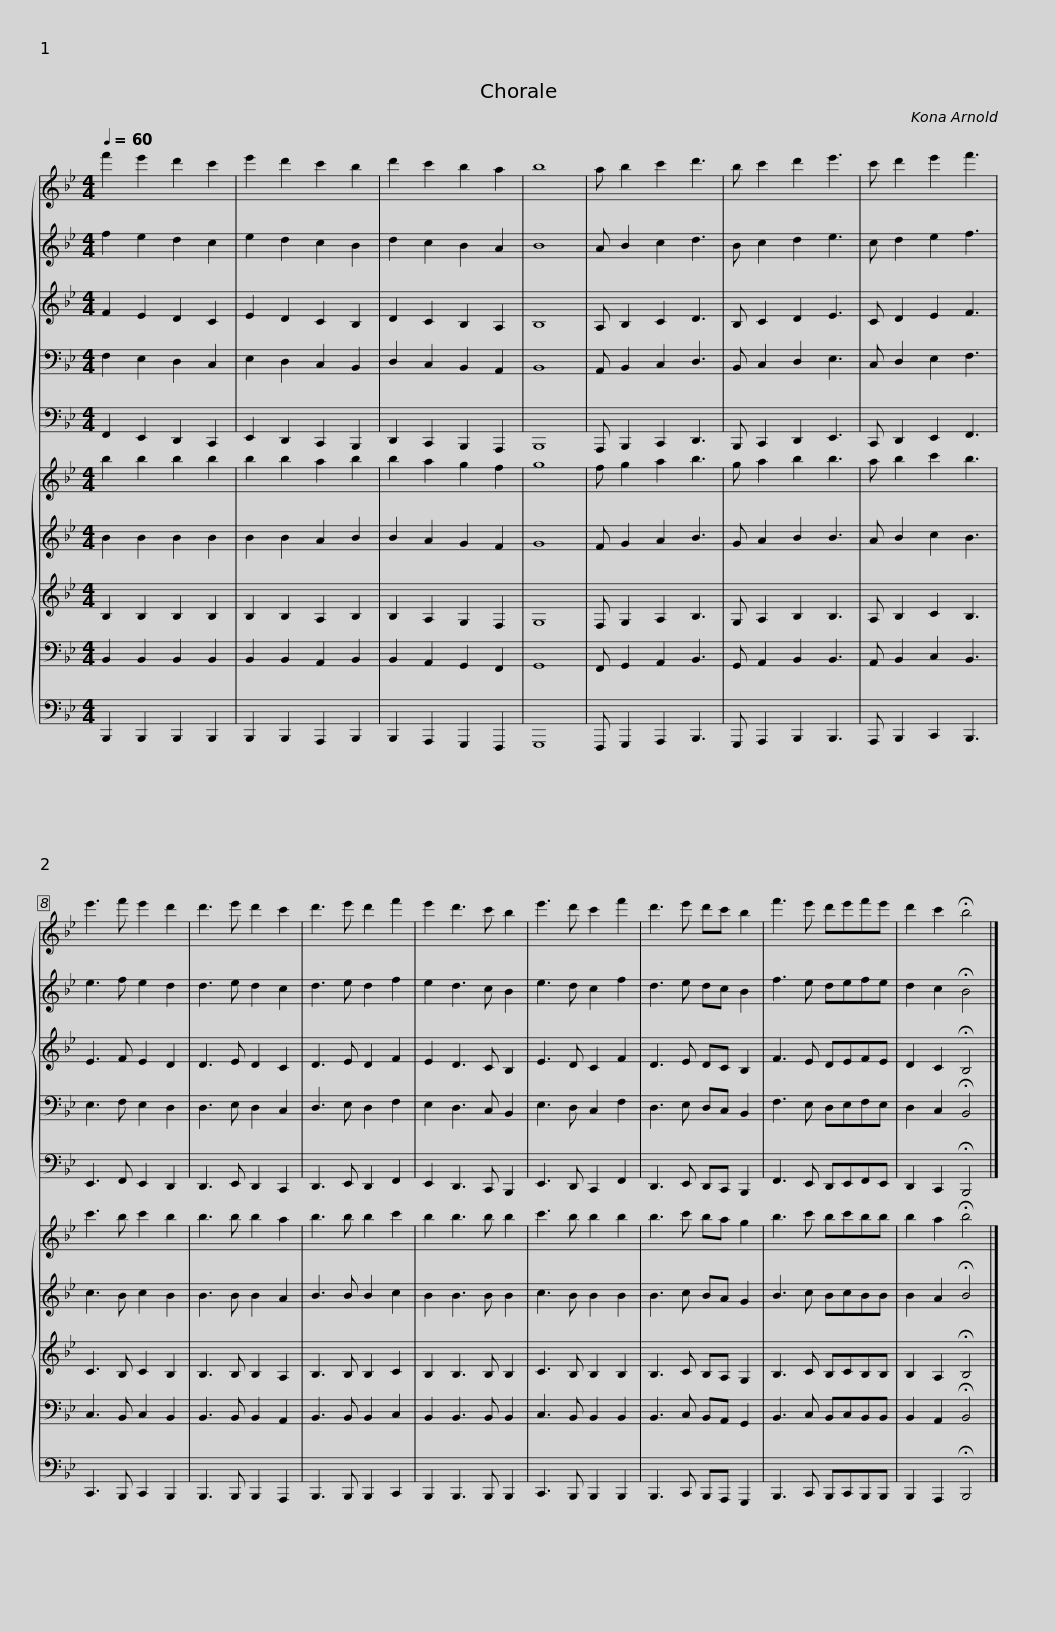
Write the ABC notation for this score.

X:1
%%score { 1 | 2 | 3 | 4 | 5 } { 6 | 7 | 8 | 9 | 10 }
L:1/8
Q:1/4=60
M:4/4
I:linebreak $
K:Bb
V:1 treble
V:2 treble
V:3 treble
V:4 bass
V:5 bass
V:6 treble
V:7 treble
V:8 treble
V:9 bass
V:10 bass
V:1
 f'2 e'2 d'2 c'2 | e'2 d'2 c'2 b2 | d'2 c'2 b2 a2 | b8 | a b2 c'2 d'3 | %5
 b c'2 d'2 e'3 |$ c' d'2 e'2 f'3 | e'3 f' e'2 d'2 | d'3 e' d'2 c'2 | d'3 e' d'2 f'2 | %10
 e'2 d'3 c' b2 | e'3 d' c'2 f'2 |$ d'3 e' d'c' b2 | f'3 e' d'e'f'e' | d'2 c'2 !fermata!b4 |] %15
V:2
 f2 e2 d2 c2 | e2 d2 c2 B2 | d2 c2 B2 A2 | B8 | A B2 c2 d3 | %5
 B c2 d2 e3 |$ c d2 e2 f3 | e3 f e2 d2 | d3 e d2 c2 | d3 e d2 f2 | %10
 e2 d3 c B2 | e3 d c2 f2 |$ d3 e dc B2 | f3 e defe | d2 c2 !fermata!B4 |] %15
V:3
 F2 E2 D2 C2 | E2 D2 C2 B,2 | D2 C2 B,2 A,2 | B,8 | A, B,2 C2 D3 | %5
 B, C2 D2 E3 |$ C D2 E2 F3 | E3 F E2 D2 | D3 E D2 C2 | D3 E D2 F2 | %10
 E2 D3 C B,2 | E3 D C2 F2 |$ D3 E DC B,2 | F3 E DEFE | D2 C2 !fermata!B,4 |] %15
V:4
 F,2 E,2 D,2 C,2 | E,2 D,2 C,2 B,,2 | D,2 C,2 B,,2 A,,2 | B,,8 | A,, B,,2 C,2 D,3 | %5
 B,, C,2 D,2 E,3 |$ C, D,2 E,2 F,3 | E,3 F, E,2 D,2 | D,3 E, D,2 C,2 | D,3 E, D,2 F,2 | %10
 E,2 D,3 C, B,,2 | E,3 D, C,2 F,2 |$ D,3 E, D,C, B,,2 | F,3 E, D,E,F,E, | D,2 C,2 !fermata!B,,4 |] %15
V:5
 F,,2 E,,2 D,,2 C,,2 | E,,2 D,,2 C,,2 B,,,2 | D,,2 C,,2 B,,,2 A,,,2 | B,,,8 | A,,, B,,,2 C,,2 D,,3 | %5
 B,,, C,,2 D,,2 E,,3 |$ C,, D,,2 E,,2 F,,3 | E,,3 F,, E,,2 D,,2 | D,,3 E,, D,,2 C,,2 | D,,3 E,, D,,2 F,,2 | %10
 E,,2 D,,3 C,, B,,,2 | E,,3 D,, C,,2 F,,2 |$ D,,3 E,, D,,C,, B,,,2 | F,,3 E,, D,,E,,F,,E,, | D,,2 C,,2 !fermata!B,,,4 |] %15
V:6
 b2 b2 b2 b2 | b2 b2 a2 b2 | b2 a2 g2 f2 | g8 | f g2 a2 b3 | %5
 g a2 b2 b3 |$ a b2 c'2 b3 | c'3 b c'2 b2 | b3 b b2 a2 | b3 b b2 c'2 | %10
 b2 b3 b b2 | c'3 b b2 b2 |$ b3 c' ba g2 | b3 c' bc'bb | b2 a2 !fermata!b4 |] %15
V:7
 B2 B2 B2 B2 | B2 B2 A2 B2 | B2 A2 G2 F2 | G8 | F G2 A2 B3 | %5
 G A2 B2 B3 |$ A B2 c2 B3 | c3 B c2 B2 | B3 B B2 A2 | B3 B B2 c2 | %10
 B2 B3 B B2 | c3 B B2 B2 |$ B3 c BA G2 | B3 c BcBB | B2 A2 !fermata!B4 |] %15
V:8
 B,2 B,2 B,2 B,2 | B,2 B,2 A,2 B,2 | B,2 A,2 G,2 F,2 | G,8 | F, G,2 A,2 B,3 | %5
 G, A,2 B,2 B,3 |$ A, B,2 C2 B,3 | C3 B, C2 B,2 | B,3 B, B,2 A,2 | B,3 B, B,2 C2 | %10
 B,2 B,3 B, B,2 | C3 B, B,2 B,2 |$ B,3 C B,A, G,2 | B,3 C B,CB,B, | B,2 A,2 !fermata!B,4 |] %15
V:9
 B,,2 B,,2 B,,2 B,,2 | B,,2 B,,2 A,,2 B,,2 | B,,2 A,,2 G,,2 F,,2 | G,,8 | F,, G,,2 A,,2 B,,3 | %5
 G,, A,,2 B,,2 B,,3 |$ A,, B,,2 C,2 B,,3 | C,3 B,, C,2 B,,2 | B,,3 B,, B,,2 A,,2 | B,,3 B,, B,,2 C,2 | %10
 B,,2 B,,3 B,, B,,2 | C,3 B,, B,,2 B,,2 |$ B,,3 C, B,,A,, G,,2 | B,,3 C, B,,C,B,,B,, | B,,2 A,,2 !fermata!B,,4 |] %15
V:10
 B,,,2 B,,,2 B,,,2 B,,,2 | B,,,2 B,,,2 A,,,2 B,,,2 | B,,,2 A,,,2 G,,,2 F,,,2 | G,,,8 | F,,, G,,,2 A,,,2 B,,,3 | %5
 G,,, A,,,2 B,,,2 B,,,3 |$ A,,, B,,,2 C,,2 B,,,3 | C,,3 B,,, C,,2 B,,,2 | B,,,3 B,,, B,,,2 A,,,2 | B,,,3 B,,, B,,,2 C,,2 | %10
 B,,,2 B,,,3 B,,, B,,,2 | C,,3 B,,, B,,,2 B,,,2 |$ B,,,3 C,, B,,,A,,, G,,,2 | B,,,3 C,, B,,,C,,B,,,B,,, | B,,,2 A,,,2 !fermata!B,,,4 |] %15
